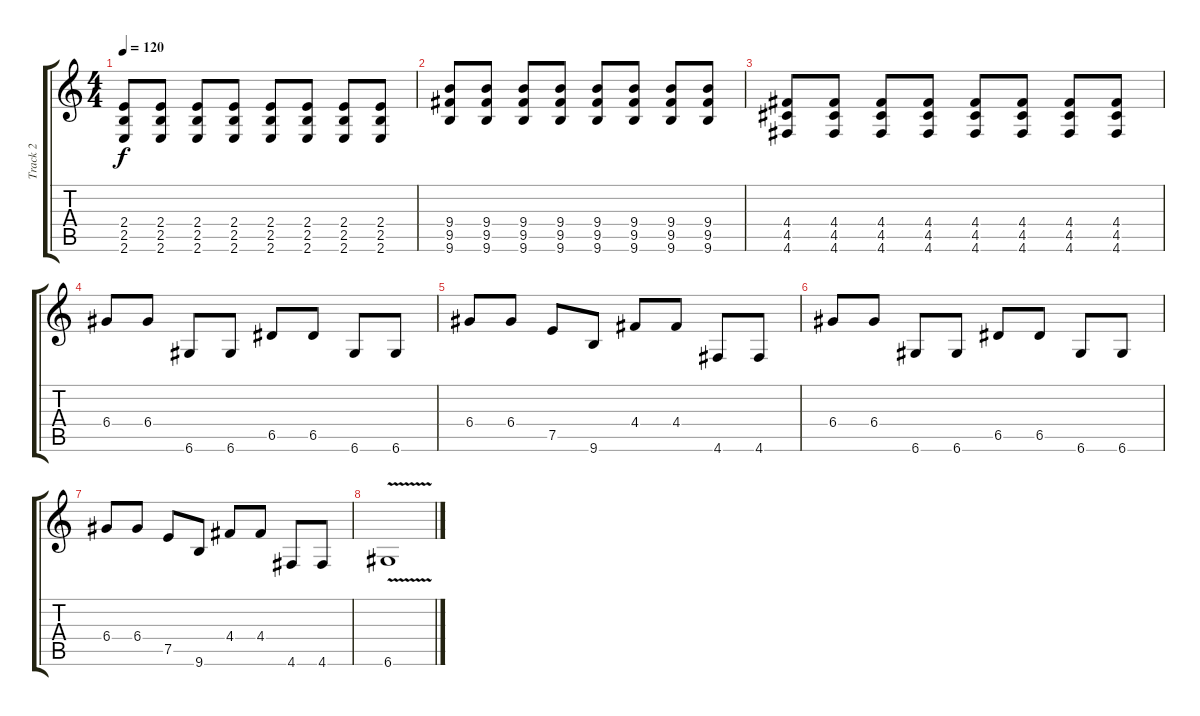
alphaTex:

\track ("Track 2" "Track 2") {instrument distortionguitar}
\staff {score tabs}
\tuning (E4 B3 G3 D3 A2 D2) {hide}
\ts (4 4)
\tempo 120
\clef g2
\ks c
(2.4 2.5 2.6).8{dy f} (2.4 2.5 2.6).8 (2.4 2.5 2.6).8 (2.4 2.5 2.6).8 (2.4 2.5 2.6).8 (2.4 2.5 2.6).8 (2.4 2.5 2.6).8 (2.4 2.5 2.6).8 |
(9.4 9.5 9.6).8 (9.4 9.5 9.6).8 (9.4 9.5 9.6).8 (9.4 9.5 9.6).8 (9.4 9.5 9.6).8 (9.4 9.5 9.6).8 (9.4 9.5 9.6).8 (9.4 9.5 9.6).8 |
(4.4 4.5 4.6).8 (4.4 4.5 4.6).8 (4.4 4.5 4.6).8 (4.4 4.5 4.6).8 (4.4 4.5 4.6).8 (4.4 4.5 4.6).8 (4.4 4.5 4.6).8 (4.4 4.5 4.6).8 |
6.4.8 6.4.8 6.6.8 6.6.8 6.5.8 6.5.8 6.6.8 6.6.8 |
6.4.8 6.4.8 7.5.8 9.6.8 4.4.8 4.4.8 4.6.8 4.6.8 |
6.4.8 6.4.8 6.6.8 6.6.8 6.5.8 6.5.8 6.6.8 6.6.8 |
6.4.8 6.4.8 7.5.8 9.6.8 4.4.8 4.4.8 4.6.8 4.6.8 |
6.6{v}.1
